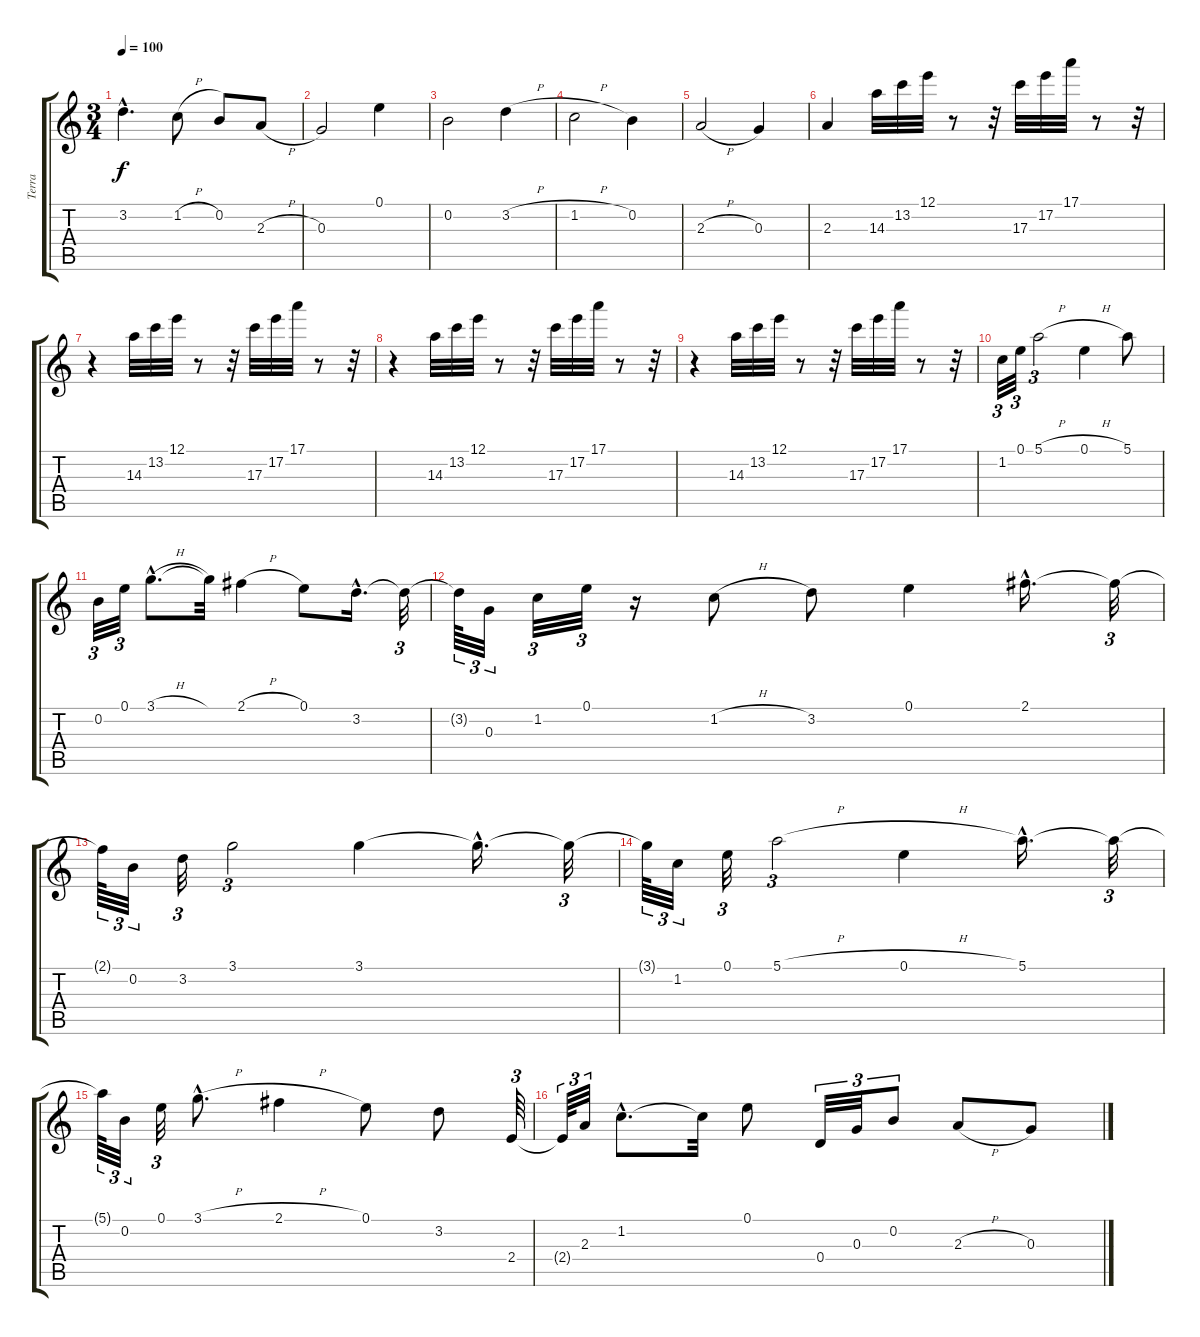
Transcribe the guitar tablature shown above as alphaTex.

\track ("Terra" "Terra") {instrument acousticguitarnylon}
\staff {score tabs}
\tuning (E4 B3 G3 D3 A2 E2) {hide}
\ts (3 4)
\tempo 100
\clef g2
\ks c
3.2{hac}.4{d dy f} 1.2{h}.8 0.2.8 2.3{h}.8 |
0.3.2 0.1.4 |
0.2.2 3.2{h}.4 |
1.2{h}.2 0.2.4 |
2.3{h}.2 0.3.4 |
2.3.4 14.3.32 13.2.32 12.1.32 r.8 r.32 17.3.32 17.2.32 17.1.32 r.8 r.32 |
r.4 14.3.32 13.2.32 12.1.32 r.8 r.32 17.3.32 17.2.32 17.1.32 r.8 r.32 |
r.4 14.3.32 13.2.32 12.1.32 r.8 r.32 17.3.32 17.2.32 17.1.32 r.8 r.32 |
r.4 14.3.32 13.2.32 12.1.32 r.8 r.32 17.3.32 17.2.32 17.1.32 r.8 r.32 |
1.2.32{tu (3 2)} 0.1.32{tu (3 2)} 5.1{h}.2{tu (3 2)} 0.1{h}.4 5.1.8 |
0.2.32{tu (3 2)} 0.1.32{tu (3 2)} 3.1{h hac}.8{d} 3.1{t}.32 2.1{h}.4 0.1.8 3.2{hac}.16{d} 3.2{t}.32{tu (3 2)} |
3.2{t}.64{tu (3 2)} 0.3.32{tu (3 2)} 1.2.32{tu (3 2)} 0.1.32{tu (3 2)} r.16 1.2{h}.8 3.2.8 0.1.4 2.1{hac}.16{d} 2.1{t}.32{tu (3 2)} |
2.1{t}.64{tu (3 2)} 0.2.32{tu (3 2)} 3.2.32{tu (3 2)} 3.1.2{tu (3 2)} 3.1.4 3.1{hac t}.16{d} 3.1{t}.32{tu (3 2)} |
3.1{t}.64{tu (3 2)} 1.2.32{tu (3 2)} 0.1.32{tu (3 2)} 5.1{h}.2{tu (3 2)} 0.1{h}.4 5.1{hac}.16{d} 5.1{t}.32{tu (3 2)} |
5.1{t}.64{tu (3 2)} 0.2.32{tu (3 2)} 0.1.32{tu (3 2)} 3.1{h hac}.8{d} 2.1{h}.4 0.1.8 3.2.8 2.4.64{tu (3 2)} |
2.4{t}.64{tu (3 2)} 2.3.32{tu (3 2)} 1.2{hac}.8{d} 1.2{t}.32 0.1.8 0.4.32{tu (3 2)} 0.3.32{tu (3 2)} 0.2.8{tu (3 2)} 2.3{h}.8 0.3.8
